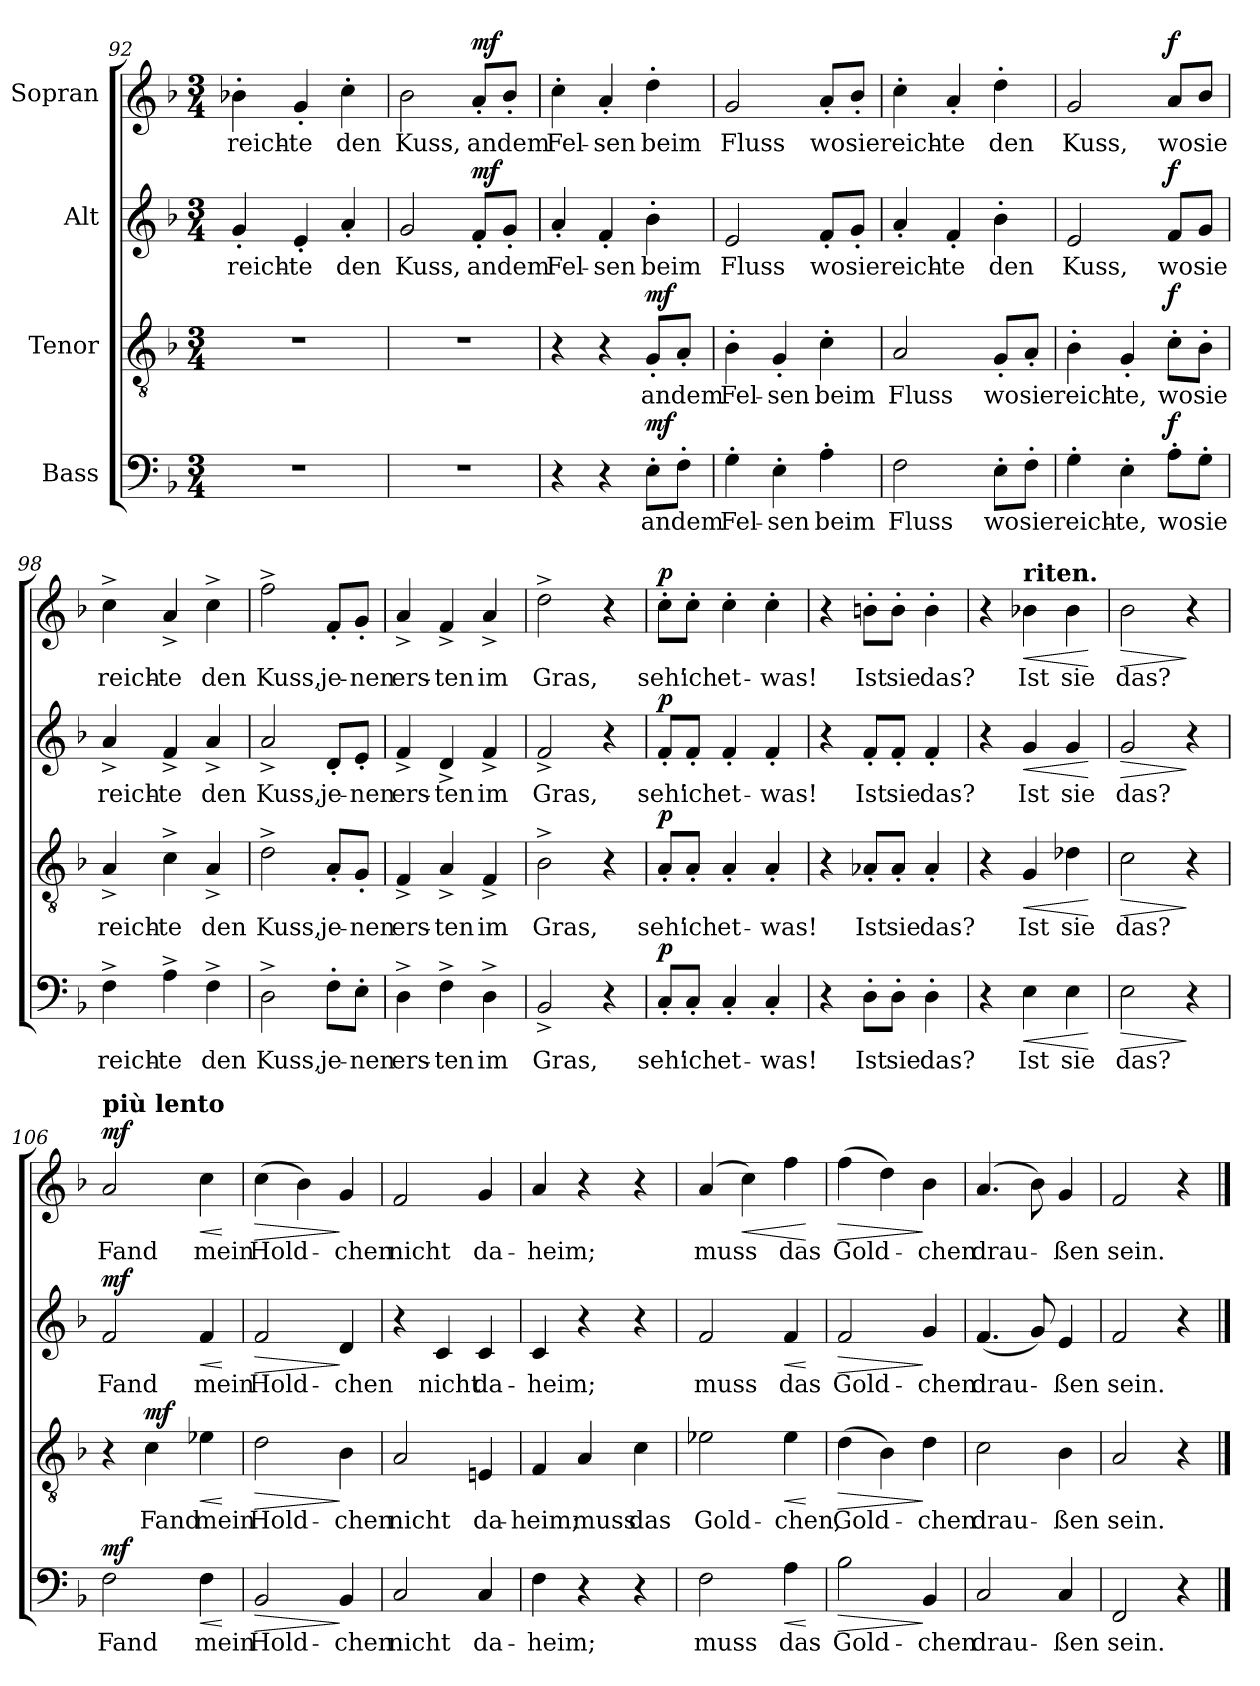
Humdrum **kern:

**kern	**text	**dynam	**kern	**text	**dynam	**kern	**text	**dynam	**kern	**text	**dynam
*part4	*part4	*part4	*part3	*part3	*part3	*part2	*part2	*part2	*part1	*part1	*part1
*staff4	*staff4	*staff4	*staff3	*staff3	*staff3	*staff2	*staff2	*staff2	*staff1	*staff1	*staff1
*I"Bass	*	*	*I"Tenor	*	*	*I"Alt	*	*	*I"Sopran	*	*
*clefF4	*	*	*clefGv2	*	*	*clefG2	*	*	*clefG2	*	*
*k[b-]	*	*	*k[b-]	*	*	*k[b-]	*	*	*k[b-]	*	*
*M3/4	*	*	*M3/4	*	*	*M3/4	*	*	*M3/4	*	*
=92	=92	=92	=92	=92	=92	=92	=92	=92	=92	=92	=92
!	!	!	!	!	!	!	!LO:LY:b	!	!	!LO:LY:b	!
2.r	.	.	2.r	.	.	4g'/	reich-	.	4b-X'\	reich-	.
!	!	!	!	!	!	!	!LO:LY:b	!	!	!LO:LY:b	!
.	.	.	.	.	.	4e'/	-te	.	4g'/	-te	.
!	!	!	!	!	!	!	!LO:LY:b	!	!	!LO:LY:b	!
.	.	.	.	.	.	4a'/	den	.	4cc'\	den	.
=93	=93	=93	=93	=93	=93	=93	=93	=93	=93	=93	=93
!	!	!	!	!	!	!	!LO:LY:b	!	!	!LO:LY:b	!
2.r	.	.	2.r	.	.	2g/	Kuss,	.	2b-\	Kuss,	.
!	!	!	!	!	!	!	!LO:LY:b	!LO:DY:a	!	!LO:LY:b	!LO:DY:a
.	.	.	.	.	.	8f'/L	an	mf	8a'/L	an	mf
!	!	!	!	!	!	!	!LO:LY:b	!	!	!LO:LY:b	!
.	.	.	.	.	.	8g'/J	dem	.	8b-'/J	dem	.
!!LO:PB:g=z
=94	=94	=94	=94	=94	=94	=94	=94	=94	=94	=94	=94
!	!	!	!	!	!	!	!LO:LY:b	!	!	!LO:LY:b	!
4r	.	.	4r	.	.	4a'/	Fel-	.	4cc'\	Fel-	.
!	!	!	!	!	!	!	!LO:LY:b	!	!	!LO:LY:b	!
4r	.	.	4r	.	.	4f'/	-sen	.	4a'/	-sen	.
!	!LO:LY:b	!LO:DY:a	!	!LO:LY:b	!LO:DY:a	!	!LO:LY:b	!	!	!LO:LY:b	!
8E'\L	an	mf	8G'/L	an	mf	4b-'\	beim	.	4dd'\	beim	.
!	!LO:LY:b	!	!	!LO:LY:b	!	!	!	!	!	!	!
8F'\J	dem	.	8A'/J	dem	.	.	.	.	.	.	.
=95	=95	=95	=95	=95	=95	=95	=95	=95	=95	=95	=95
!	!LO:LY:b	!	!	!LO:LY:b	!	!	!LO:LY:b	!	!	!LO:LY:b	!
4G'\	Fel-	.	4B-'\	Fel-	.	2e/	Fluss	.	2g/	Fluss	.
!	!LO:LY:b	!	!	!LO:LY:b	!	!	!	!	!	!	!
4E'\	-sen	.	4G'/	-sen	.	.	.	.	.	.	.
!	!LO:LY:b	!	!	!LO:LY:b	!	!	!LO:LY:b	!	!	!LO:LY:b	!
4A'\	beim	.	4c'\	beim	.	8f'/L	wo	.	8a'/L	wo	.
!	!	!	!	!	!	!	!LO:LY:b	!	!	!LO:LY:b	!
.	.	.	.	.	.	8g'/J	sie	.	8b-'/J	sie	.
=96	=96	=96	=96	=96	=96	=96	=96	=96	=96	=96	=96
!	!LO:LY:b	!	!	!LO:LY:b	!	!	!LO:LY:b	!	!	!LO:LY:b	!
2F\	Fluss	.	2A/	Fluss	.	4a'/	reich-	.	4cc'\	reich-	.
!	!	!	!	!	!	!	!LO:LY:b	!	!	!LO:LY:b	!
.	.	.	.	.	.	4f'/	-te	.	4a'/	-te	.
!	!LO:LY:b	!	!	!LO:LY:b	!	!	!LO:LY:b	!	!	!LO:LY:b	!
8E'\L	wo	.	8G'/L	wo	.	4b-'\	den	.	4dd'\	den	.
!	!LO:LY:b	!	!	!LO:LY:b	!	!	!	!	!	!	!
8F'\J	sie	.	8A'/J	sie	.	.	.	.	.	.	.
=97	=97	=97	=97	=97	=97	=97	=97	=97	=97	=97	=97
!	!LO:LY:b	!	!	!LO:LY:b	!	!	!LO:LY:b	!	!	!LO:LY:b	!
4G'\	reich-	.	4B-'\	reich-	.	2e/	Kuss,	.	2g/	Kuss,	.
!	!LO:LY:b	!	!	!LO:LY:b	!	!	!	!	!	!	!
4E'\	-te,	.	4G'/	-te,	.	.	.	.	.	.	.
!	!LO:LY:b	!LO:DY:a	!	!LO:LY:b	!LO:DY:a	!	!LO:LY:b	!LO:DY:a	!	!LO:LY:b	!LO:DY:a
8A'\L	wo	f	8c'\L	wo	f	8f/L	wo	f	8a/L	wo	f
!	!LO:LY:b	!	!	!LO:LY:b	!	!	!LO:LY:b	!	!	!LO:LY:b	!
8G'\J	sie	.	8B-'\J	sie	.	8g/J	sie	.	8b-/J	sie	.
=98	=98	=98	=98	=98	=98	=98	=98	=98	=98	=98	=98
!	!LO:LY:b	!	!	!LO:LY:b	!	!	!LO:LY:b	!	!	!LO:LY:b	!
4F^\	reich-	.	4A^/	reich-	.	4a^/	reich-	.	4cc^\	reich-	.
!	!LO:LY:b	!	!	!LO:LY:b	!	!	!LO:LY:b	!	!	!LO:LY:b	!
4A^\	-te	.	4c^\	-te	.	4f^/	-te	.	4a^/	-te	.
!	!LO:LY:b	!	!	!LO:LY:b	!	!	!LO:LY:b	!	!	!LO:LY:b	!
4F^\	den	.	4A^/	den	.	4a^/	den	.	4cc^\	den	.
=99	=99	=99	=99	=99	=99	=99	=99	=99	=99	=99	=99
!	!LO:LY:b	!	!	!LO:LY:b	!	!	!LO:LY:b	!	!	!LO:LY:b	!
2D^\	Kuss,	.	2d^\	Kuss,	.	2a^/	Kuss,	.	2ff^\	Kuss,	.
!	!LO:LY:b	!	!	!LO:LY:b	!	!	!LO:LY:b	!	!	!LO:LY:b	!
8F'\L	je-	.	8A'/L	je-	.	8d'/L	je-	.	8f'/L	je-	.
!	!LO:LY:b	!	!	!LO:LY:b	!	!	!LO:LY:b	!	!	!LO:LY:b	!
8E'\J	-nen	.	8G'/J	-nen	.	8e'/J	-nen	.	8g'/J	-nen	.
!!LO:LB:g=z
=100	=100	=100	=100	=100	=100	=100	=100	=100	=100	=100	=100
!	!LO:LY:b	!	!	!LO:LY:b	!	!	!LO:LY:b	!	!	!LO:LY:b	!
4D^\	ers-	.	4F^/	ers-	.	4f^/	ers-	.	4a^/	ers-	.
!	!LO:LY:b	!	!	!LO:LY:b	!	!	!LO:LY:b	!	!	!LO:LY:b	!
4F^\	-ten	.	4A^/	-ten	.	4d^/	-ten	.	4f^/	-ten	.
!	!LO:LY:b	!	!	!LO:LY:b	!	!	!LO:LY:b	!	!	!LO:LY:b	!
4D^\	im	.	4F^/	im	.	4f^/	im	.	4a^/	im	.
=101	=101	=101	=101	=101	=101	=101	=101	=101	=101	=101	=101
!	!LO:LY:b	!	!	!LO:LY:b	!	!	!LO:LY:b	!	!	!LO:LY:b	!
2BB-^/	Gras,	.	2B-^\	Gras,	.	2f^/	Gras,	.	2dd^\	Gras,	.
4r	.	.	4r	.	.	4r	.	.	4r	.	.
=102	=102	=102	=102	=102	=102	=102	=102	=102	=102	=102	=102
!	!LO:LY:b	!LO:DY:a	!	!LO:LY:b	!LO:DY:a	!	!LO:LY:b	!LO:DY:a	!	!LO:LY:b	!LO:DY:a
8C'/L	seh'	p	8A'/L	seh'	p	8f'/L	seh'	p	8cc'\L	seh'	p
!	!LO:LY:b	!	!	!LO:LY:b	!	!	!LO:LY:b	!	!	!LO:LY:b	!
8C'/J	ich	.	8A'/J	ich	.	8f'/J	ich	.	8cc'\J	ich	.
!	!LO:LY:b	!	!	!LO:LY:b	!	!	!LO:LY:b	!	!	!LO:LY:b	!
4C'/	et-	.	4A'/	et-	.	4f'/	et-	.	4cc'\	et-	.
!	!LO:LY:b	!	!	!LO:LY:b	!	!	!LO:LY:b	!	!	!LO:LY:b	!
4C'/	-was!	.	4A'/	-was!	.	4f'/	-was!	.	4cc'\	-was!	.
=103	=103	=103	=103	=103	=103	=103	=103	=103	=103	=103	=103
4r	.	.	4r	.	.	4r	.	.	4r	.	.
!	!LO:LY:b	!	!	!LO:LY:b	!	!	!LO:LY:b	!	!	!LO:LY:b	!
8D'\L	Ist	.	8A-X'/L	Ist	.	8f'/L	Ist	.	8bn'\L	Ist	.
!	!LO:LY:b	!	!	!LO:LY:b	!	!	!LO:LY:b	!	!	!LO:LY:b	!
8D'\J	sie	.	8A-'/J	sie	.	8f'/J	sie	.	8b'\J	sie	.
!	!LO:LY:b	!	!	!LO:LY:b	!	!	!LO:LY:b	!	!	!LO:LY:b	!
4D'\	das?	.	4A-'/	das?	.	4f'/	das?	.	4b'\	das?	.
=104	=104	=104	=104	=104	=104	=104	=104	=104	=104	=104	=104
4r	.	.	4r	.	.	4r	.	.	4r	.	.
!	!	!	!	!	!	!	!	!	!LO:TX:a:B:t=riten.	!	!
!	!LO:LY:b	!LO:HP:b	!	!LO:LY:b	!LO:HP:b	!	!LO:LY:b	!LO:HP:b	!	!LO:LY:b	!LO:HP:b
4E\	Ist	<	4G/	Ist	<	4g/	Ist	<	4b-X\	Ist	<
!	!LO:LY:b	!	!	!LO:LY:b	!	!	!LO:LY:b	!	!	!LO:LY:b	!
4E\	sie	.	4d-X\	sie	.	4g/	sie	.	4b-\	sie	.
.	.	[	.	.	[	.	.	[	.	.	[
=105	=105	=105	=105	=105	=105	=105	=105	=105	=105	=105	=105
!	!LO:LY:b	!LO:HP:b	!	!LO:LY:b	!LO:HP:b	!	!LO:LY:b	!LO:HP:b	!	!LO:LY:b	!LO:HP:b
2E\	das?	>	2c\	das?	>	2g/	das?	>	2b-\	das?	>
4r	.	]	4r	.	]	4r	.	]	4r	.	]
!!LO:LB:g=z
=106	=106	=106	=106	=106	=106	=106	=106	=106	=106	=106	=106
!	!	!	!	!	!	!	!	!	!LO:TX:a:B:t=più lento	!	!
!	!LO:LY:b	!LO:DY:a	!	!	!	!	!LO:LY:b	!LO:DY:a	!	!LO:LY:b	!LO:DY:a
2F\	Fand	mf	4r	.	.	2f/	Fand	mf	2a/	Fand	mf
!	!	!	!	!LO:LY:b	!LO:DY:a	!	!	!	!	!	!
.	.	.	4c\	Fand	mf	.	.	.	.	.	.
!	!LO:LY:b	!LO:HP:b	!	!LO:LY:b	!LO:HP:b	!	!LO:LY:b	!LO:HP:b	!	!LO:LY:b	!LO:HP:b
4F\	mein	<	4e-X\	mein	<	4f/	mein	<	4cc\	mein	<
.	.	[	.	.	[	.	.	[	.	.	[
=107	=107	=107	=107	=107	=107	=107	=107	=107	=107	=107	=107
!	!LO:LY:b	!LO:HP:b	!	!LO:LY:b	!LO:HP:b	!	!LO:LY:b	!LO:HP:b	!	!LO:LY:b	!LO:HP:b
2BB-/	Hold-	>	2d\	Hold-	>	2f/	Hold-	>	(4cc\	Hold-	>
.	.	.	.	.	.	.	.	.	4b-\)	.	.
!	!LO:LY:b	!	!	!LO:LY:b	!	!	!LO:LY:b	!	!	!LO:LY:b	!
4BB-/	-chen	]	4B-\	-chen	]	4d/	-chen	]	4g/	-chen	]
=108	=108	=108	=108	=108	=108	=108	=108	=108	=108	=108	=108
!	!LO:LY:b	!	!	!LO:LY:b	!	!	!	!	!	!LO:LY:b	!
2C/	nicht	.	2A/	nicht	.	4r	.	.	2f/	nicht	.
!	!	!	!	!	!	!	!LO:LY:b	!	!	!	!
.	.	.	.	.	.	4c/	nicht	.	.	.	.
!	!LO:LY:b	!	!	!LO:LY:b	!	!	!LO:LY:b	!	!	!LO:LY:b	!
4C/	da-	.	4En/	da-	.	4c/	da-	.	4g/	da-	.
=109	=109	=109	=109	=109	=109	=109	=109	=109	=109	=109	=109
!	!LO:LY:b	!	!	!LO:LY:b	!	!	!LO:LY:b	!	!	!LO:LY:b	!
4F\	-heim;	.	4F/	-heim;	.	4c/	-heim;	.	4a/	-heim;	.
!	!	!	!	!LO:LY:b	!	!	!	!	!	!	!
4r	.	.	4A/	muss	.	4r	.	.	4r	.	.
!	!	!	!	!LO:LY:b	!	!	!	!	!	!	!
4r	.	.	4c\	das	.	4r	.	.	4r	.	.
=110	=110	=110	=110	=110	=110	=110	=110	=110	=110	=110	=110
!	!LO:LY:b	!	!	!LO:LY:b	!	!	!LO:LY:b	!	!	!LO:LY:b	!
2F\	muss	.	2e-X\	Gold-	.	2f/	muss	.	(4a/	muss	.
!	!	!	!	!	!	!	!	!	!	!	!LO:HP:b
.	.	.	.	.	.	.	.	.	4cc\)	.	<
!	!LO:LY:b	!LO:HP:b	!	!LO:LY:b	!LO:HP:b	!	!LO:LY:b	!LO:HP:b	!	!LO:LY:b	!
4A\	das	<	4e-\	-chen,	<	4f/	das	<	4ff\	das	.
.	.	[	.	.	[	.	.	[	.	.	[
=111	=111	=111	=111	=111	=111	=111	=111	=111	=111	=111	=111
!	!LO:LY:b	!LO:HP:b	!	!LO:LY:b	!LO:HP:b	!	!LO:LY:b	!LO:HP:b	!	!LO:LY:b	!LO:HP:b
2B-\	Gold-	>	(4d\	Gold-	>	2f/	Gold-	>	(4ff\	Gold-	>
.	.	.	4B-\)	.	.	.	.	.	4dd\)	.	.
!	!LO:LY:b	!	!	!LO:LY:b	!	!	!LO:LY:b	!	!	!LO:LY:b	!
4BB-/	-chen	]	4d\	-chen	]	4g/	-chen	]	4b-\	-chen	]
=112	=112	=112	=112	=112	=112	=112	=112	=112	=112	=112	=112
!	!LO:LY:b	!	!	!LO:LY:b	!	!	!LO:LY:b	!	!	!LO:LY:b	!
2C/	drau-	.	2c\	drau-	.	(4.f/	drau-	.	(4.a/	drau-	.
.	.	.	.	.	.	8g/)	.	.	8b-\)	.	.
!	!LO:LY:b	!	!	!LO:LY:b	!	!	!LO:LY:b	!	!	!LO:LY:b	!
4C/	-ßen	.	4B-\	-ßen	.	4e/	-ßen	.	4g/	-ßen	.
=113	=113	=113	=113	=113	=113	=113	=113	=113	=113	=113	=113
!	!LO:LY:b	!	!	!LO:LY:b	!	!	!LO:LY:b	!	!	!LO:LY:b	!
2FF/	sein.	.	2A/	sein.	.	2f/	sein.	.	2f/	sein.	.
4r	.	.	4r	.	.	4r	.	.	4r	.	.
==	==	==	==	==	==	==	==	==	==	==	==
*-	*-	*-	*-	*-	*-	*-	*-	*-	*-	*-	*-
